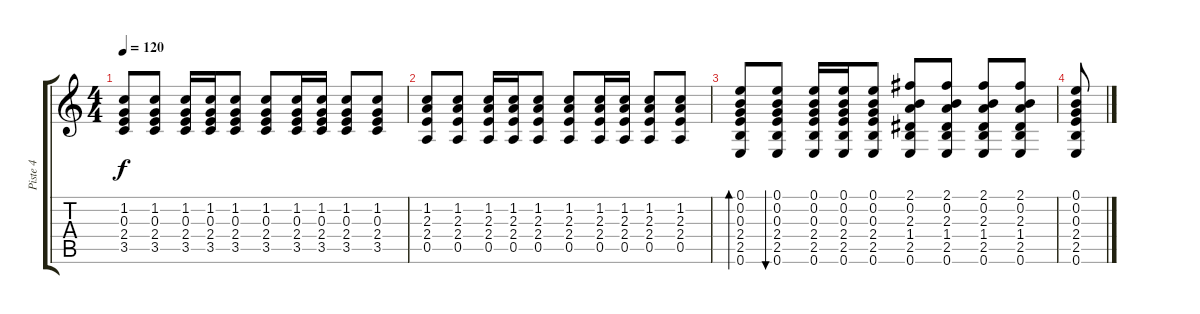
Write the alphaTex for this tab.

\track ("Piste 4" "Piste 4") {instrument acousticguitarsteel}
\staff {score tabs}
\tuning (E4 B3 G3 D3 A2 E2) {hide}
\ts (4 4)
\tempo 120
\clef g2
\ks c
(1.2 0.3 2.4 3.5).8{dy f} (1.2 0.3 2.4 3.5).8 (1.2 0.3 2.4 3.5).16 (1.2 0.3 2.4 3.5).16 (1.2 0.3 2.4 3.5).8 (1.2 0.3 2.4 3.5).8 (1.2 0.3 2.4 3.5).16 (1.2 0.3 2.4 3.5).16 (1.2 0.3 2.4 3.5).8 (1.2 0.3 2.4 3.5).8 |
(1.2 2.3 2.4 0.5).8 (1.2 2.3 2.4 0.5).8 (1.2 2.3 2.4 0.5).16 (1.2 2.3 2.4 0.5).16 (1.2 2.3 2.4 0.5).8 (1.2 2.3 2.4 0.5).8 (1.2 2.3 2.4 0.5).16 (1.2 2.3 2.4 0.5).16 (1.2 2.3 2.4 0.5).8 (1.2 2.3 2.4 0.5).8 |
(0.1 0.2 0.3 2.4 2.5 0.6).8{bd 120} (0.1 0.2 0.3 2.4 2.5 0.6).8{bu 120} (0.1 0.2 0.3 2.4 2.5 0.6).16 (0.1 0.2 0.3 2.4 2.5 0.6).16 (0.1 0.2 0.3 2.4 2.5 0.6).8 (2.1 0.2 2.3 1.4 2.5 0.6).8 (2.1 0.2 2.3 1.4 2.5 0.6).8 (2.1 0.2 2.3 1.4 2.5 0.6).8 (2.1 0.2 2.3 1.4 2.5 0.6).8 |
(0.1 0.2 0.3 2.4 2.5 0.6).8{instrument overdrivenguitar}
